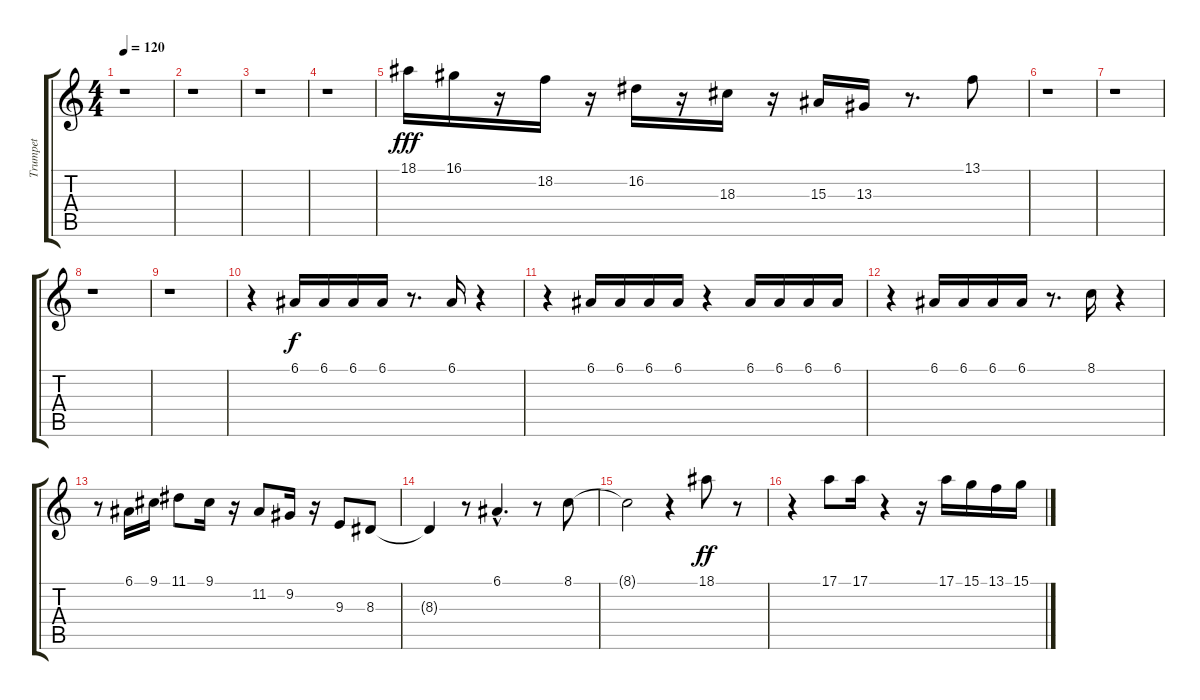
\track ("Trumpet" "Trumpet") {instrument trumpet}
\staff {score tabs}
\tuning (E4 B3 G3 D3 A2 E2) {hide}
\ts (4 4)
\tempo 120
\clef g2
\ks c
r.1{dy f} |
r.1 |
r.1 |
r.1 |
18.1.16{dy fff} 16.1.16 r.16 18.2.16 r.16 16.2.16 r.16 18.3.16 r.16 15.3.16 13.3.16 r.8{d} 13.1.8 |
r.1 |
r.1 |
r.1 |
r.1 |
r.4 6.1.16{dy f} 6.1.16 6.1.16 6.1.16 r.8{d} 6.1.16 r.4 |
r.4 6.1.16 6.1.16 6.1.16 6.1.16 r.4 6.1.16 6.1.16 6.1.16 6.1.16 |
r.4 6.1.16 6.1.16 6.1.16 6.1.16 r.8{d} 8.1.16 r.4 |
r.8 6.1.16 9.1.16 11.1.8 9.1.16 r.16 11.2.8 9.2.16 r.16 9.3.8 8.3.8 |
8.3{t}.4 r.8 6.1{hac}.4{d} r.8 8.1.8 |
8.1{t}.2 r.4 18.1.8{dy ff} r.8 |
r.4 17.1.8 17.1.16 r.4 r.16 17.1.16 15.1.16 13.1.16 15.1.16
